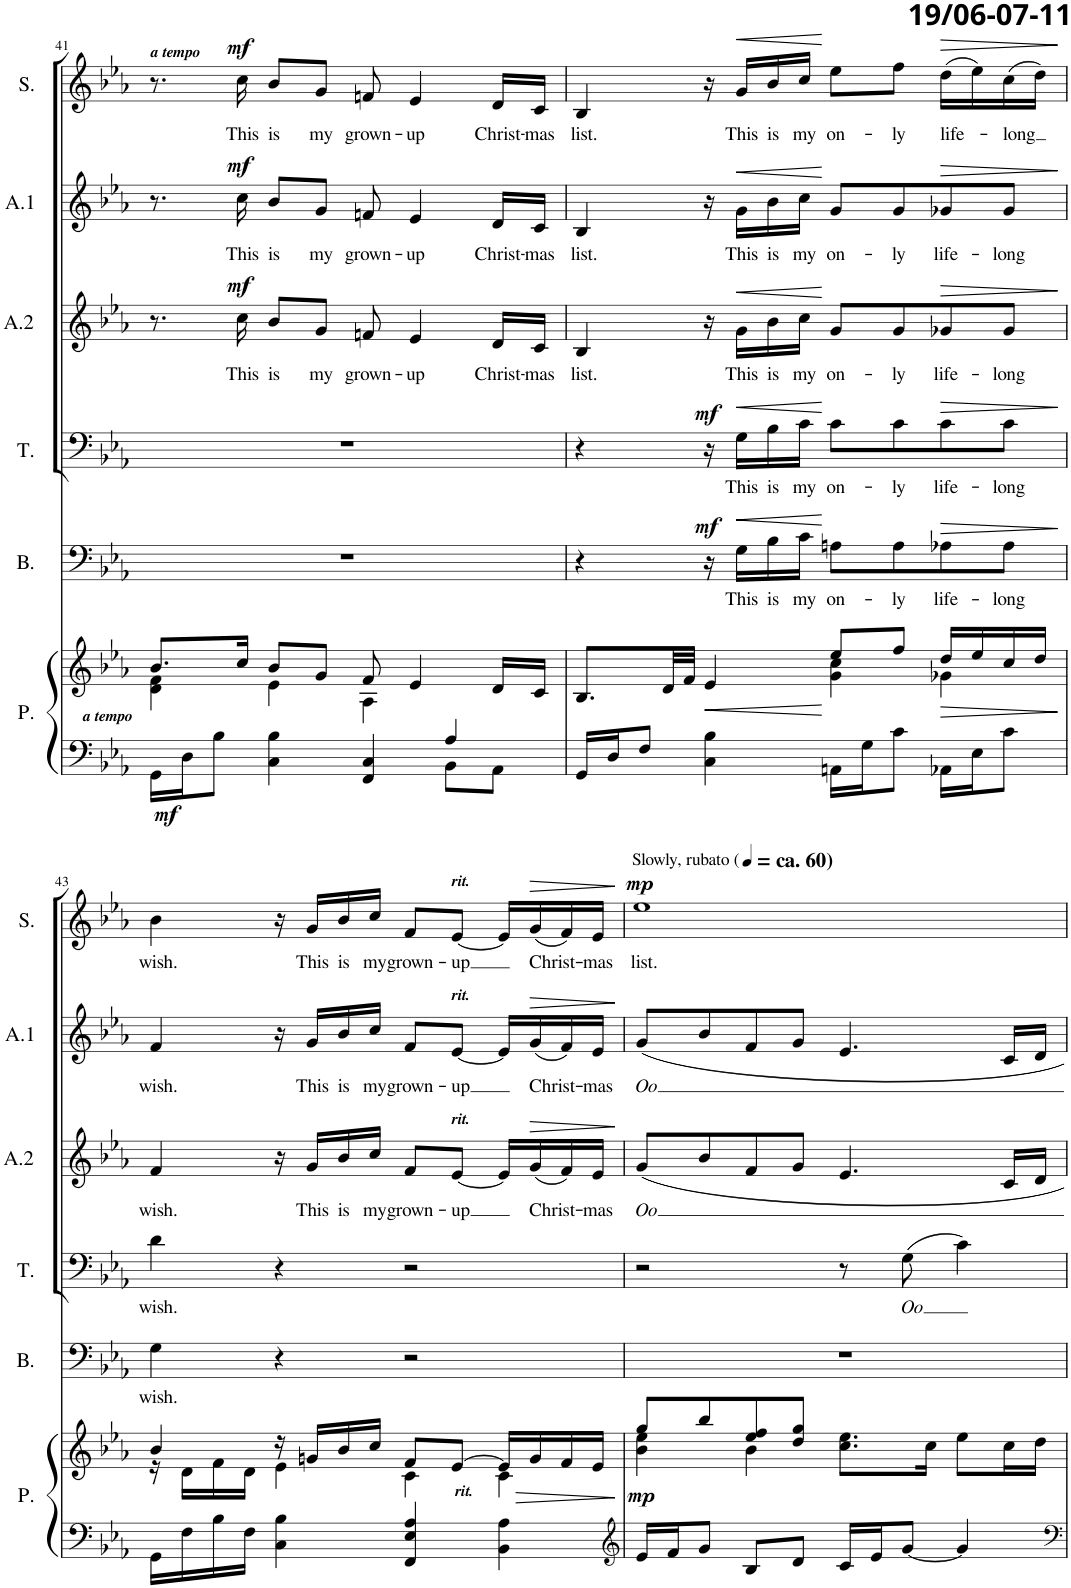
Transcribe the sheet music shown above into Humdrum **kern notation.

**kern	**kern	**dynam	**kern	**text	**dynam	**kern	**text	**dynam	**kern	**text	**dynam	**kern	**text	**dynam	**kern	**text	**dynam
*part6	*part6	*part6	*part5	*part5	*part5	*part4	*part4	*part4	*part3	*part3	*part3	*part2	*part2	*part2	*part1	*part1	*part1
*staff7	*staff6	*staff6/7	*staff5	*staff5	*staff5	*staff4	*staff4	*staff4	*staff3	*staff3	*staff3	*staff2	*staff2	*staff2	*staff1	*staff1	*staff1
*I"Piano	*	*	*I"Bass	*	*	*I"Tenor	*	*	*I"Alto 2	*	*	*I"Alto 1	*	*	*I"Soprano	*	*
*I'P.	*	*	*I'B.	*	*	*I'T.	*	*	*I'A.2	*	*	*I'A.1	*	*	*I'S.	*	*
!!LO:PB:g=z
*clefF4	*clefG2	*	*clefF4	*	*	*clefF4	*	*	*clefG2	*	*	*clefG2	*	*	*clefG2	*	*
*k[b-e-a-]	*k[b-e-a-]	*	*k[b-e-a-]	*	*	*k[b-e-a-]	*	*	*k[b-e-a-]	*	*	*k[b-e-a-]	*	*	*k[b-e-a-]	*	*
*M4/4	*M4/4	*	*M4/4	*	*	*M4/4	*	*	*M4/4	*	*	*M4/4	*	*	*M4/4	*	*
=41	=41	=41	=41	=41	=41	=41	=41	=41	=41	=41	=41	=41	=41	=41	=41	=41	=41
*^	*^	*	*	*	*	*	*	*	*	*	*	*	*	*	*	*	*
!	!	!	!	!	!	!	!	!	!	!	!	!	!	!	!	!	!LO:TX:a:Bi:t=a tempo	!	!
!LO:TX:a:Bi:t=a tempo	!	!	!	!	!	!	!	!	!	!	!	!	!	!	!	!	!	!	!
!	!	!	!	!LO:DY:b=2	!	!	!	!	!	!	!	!	!	!	!	!	!	!	!
16GG\LL	2.ryy	8.b-/L	4d\ 4f\	mf	1r	.	.	1r	.	.	8.r	.	.	8.r	.	.	8.r	.	.
16D\J	.	.	.	.	.	.	.	.	.	.	.	.	.	.	.	.	.	.	.
8B-\J	.	.	.	.	.	.	.	.	.	.	.	.	.	.	.	.	.	.	.
!	!	!	!	!	!	!	!	!	!	!	!	!LO:LY:b	!LO:DY:a	!	!LO:LY:b	!LO:DY:a	!	!LO:LY:b	!LO:DY:a
.	.	16cc/Jk	.	.	.	.	.	.	.	.	16cc\	This	mf	16cc\	This	mf	16cc\	This	mf
!	!	!	!	!	!	!	!	!	!	!	!	!LO:LY:b	!	!	!LO:LY:b	!	!	!LO:LY:b	!
4C\ 4B-\	.	8b-/L	4e-\	.	.	.	.	.	.	.	8b-/L	is	.	8b-/L	is	.	8b-/L	is	.
!	!	!	!	!	!	!	!	!	!	!	!	!LO:LY:b	!	!	!LO:LY:b	!	!	!LO:LY:b	!
.	.	8g/J	.	.	.	.	.	.	.	.	8g/J	my	.	8g/J	my	.	8g/J	my	.
!	!	!	!	!	!	!	!	!	!	!	!	!LO:LY:b	!	!	!LO:LY:b	!	!	!LO:LY:b	!
4FF/ 4C/	.	8f/	4A-\	.	.	.	.	.	.	.	8fn/	grown-	.	8fn/	grown-	.	8fn/	grown-	.
!	!	!	!	!	!	!	!	!	!	!	!	!LO:LY:b	!	!	!LO:LY:b	!	!	!LO:LY:b	!
.	.	4e-/	.	.	.	.	.	.	.	.	4e-/	-up	.	4e-/	-up	.	4e-/	-up	.
4A-/	8BB-\L	.	4ryy	.	.	.	.	.	.	.	.	.	.	.	.	.	.	.	.
!	!	!	!	!	!	!	!	!	!	!	!	!LO:LY:b	!	!	!LO:LY:b	!	!	!LO:LY:b	!
.	8AA-\J	16d/LL	.	.	.	.	.	.	.	.	16d/LL	Christ-	.	16d/LL	Christ-	.	16d/LL	Christ-	.
!	!	!	!	!	!	!	!	!	!	!	!	!LO:LY:b	!	!	!LO:LY:b	!	!	!LO:LY:b	!
.	.	16c/JJ	.	.	.	.	.	.	.	.	16c/JJ	-mas	.	16c/JJ	-mas	.	16c/JJ	-mas	.
*v	*v	*	*	*	*	*	*	*	*	*	*	*	*	*	*	*	*	*	*
=42	=42	=42	=42	=42	=42	=42	=42	=42	=42	=42	=42	=42	=42	=42	=42	=42	=42	=42
!	!	!	!	!	!	!	!	!	!	!	!LO:LY:b	!	!	!LO:LY:b	!	!	!LO:LY:b	!
16GG/LL	8.B-/L	2ryy	.	4r	.	.	4r	.	.	4B-/	list.	.	4B-/	list.	.	4B-/	list.	.
16D/J	.	.	.	.	.	.	.	.	.	.	.	.	.	.	.	.	.	.
8F/J	.	.	.	.	.	.	.	.	.	.	.	.	.	.	.	.	.	.
.	32d/LL	.	.	.	.	.	.	.	.	.	.	.	.	.	.	.	.	.
.	32f/JJJ	.	.	.	.	.	.	.	.	.	.	.	.	.	.	.	.	.
!	!	!	!LO:HP:b	!	!	!LO:DY:a	!	!	!LO:DY:a	!	!	!	!	!	!	!	!	!
4C\ 4B-\	4e-/	.	<	16r	.	mf	16r	.	mf	16r	.	.	16r	.	.	16r	.	.
!	!	!	!	!	!LO:LY:b	!LO:HP:b	!	!LO:LY:b	!LO:HP:b	!	!LO:LY:b	!LO:HP:b	!	!LO:LY:b	!LO:HP:b	!	!LO:LY:b	!LO:HP:b
.	.	.	.	16G\LL	This	<	16G\LL	This	<	16g\LL	This	<	16g\LL	This	<	16g/LL	This	<
!	!	!	!	!	!LO:LY:b	!	!	!LO:LY:b	!	!	!LO:LY:b	!	!	!LO:LY:b	!	!	!LO:LY:b	!
.	.	.	.	16B-\	is	.	16B-\	is	.	16b-\	is	.	16b-\	is	.	16b-/	is	.
!	!	!	!	!	!LO:LY:b	!	!	!LO:LY:b	!	!	!LO:LY:b	!	!	!LO:LY:b	!	!	!LO:LY:b	!
.	.	.	.	16c\JJ	my	.	16c\JJ	my	.	16cc\JJ	my	.	16cc\JJ	my	.	16cc/JJ	my	.
!	!	!	!	!	!LO:LY:b	!	!	!LO:LY:b	!	!	!LO:LY:b	!	!	!LO:LY:b	!	!	!LO:LY:b	!
16AAn\LL	8ee-/L	4g\ 4cc\	.	8An\L	on-	.	8c\L	on-	.	8g/L	on-	.	8g/L	on-	.	8ee-\L	on-	.
16G\J	.	.	.	.	.	.	.	.	.	.	.	.	.	.	.	.	.	.
!	!	!	!	!	!LO:LY:b	!	!	!LO:LY:b	!	!	!LO:LY:b	!	!	!LO:LY:b	!	!	!LO:LY:b	!
8c\J	8ff/J	.	.	8A\	-ly	.	8c\	-ly	.	8g/	-ly	.	8g/	-ly	.	8ff\J	-ly	.
!	!	!	!LO:HP:b	!	!LO:LY:b	!	!	!LO:LY:b	!	!	!LO:LY:b	!LO:HP:b	!	!LO:LY:b	!LO:HP:b	!	!LO:LY:b	!LO:HP:b
16AA-X\LL	16dd/LL	4g-X\	>	8A-X\	life-	.	8c\	life-	.	8g-X/	life-	>	8g-X/	life-	>	(16dd\LL	life-	>
16E-\J	16ee-/	.	.	.	.	.	.	.	.	.	.	.	.	.	.	16ee-\)	.	.
!	!	!	!	!	!LO:LY:b	!	!	!LO:LY:b	!	!	!LO:LY:b	!	!	!LO:LY:b	!	!	!LO:LY:b	!
8c\J	16cc/	.	.	8A-\J	-long	.	8c\J	-long	.	8g-/J	-long	.	8g-/J	-long	.	(16cc\	-long	.
.	16dd/JJ	.	.	.	.	.	.	.	.	.	.	.	.	.	.	16dd\JJ)	.	.
*	*v	*v	*	*	*	*	*	*	*	*	*	*	*	*	*	*	*	*
.	.	[	.	.	[	.	.	[	.	.	[	.	.	[	.	.	[
!!LO:LB:g=z
=43	=43	=43	=43	=43	=43	=43	=43	=43	=43	=43	=43	=43	=43	=43	=43	=43	=43
*	*^	*	*	*	*	*	*	*	*	*	*	*	*	*	*	*	*
!	!	!	!	!	!LO:LY:b	!	!	!LO:LY:b	!	!	!LO:LY:b	!	!	!LO:LY:b	!	!	!LO:LY:b	!
16GG\LL	4b-/	16r	.	4G\	wish.	.	4d\	wish.	.	4f/	wish.	.	4f/	wish.	.	4b-\	wish.	.
16F\	.	16d\LL	.	.	.	.	.	.	.	.	.	.	.	.	.	.	.	.
16B-\	.	16f\	.	.	.	.	.	.	.	.	.	.	.	.	.	.	.	.
16F\JJ	.	16d\JJ	.	.	.	.	.	.	.	.	.	.	.	.	.	.	.	.
4C\ 4B-\	16r	4e-\	.	4r	.	.	4r	.	.	16r	.	.	16r	.	.	16r	.	.
!	!	!	!	!	!	!	!	!	!	!	!LO:LY:b	!	!	!LO:LY:b	!	!	!LO:LY:b	!
.	16gn/LL	.	.	.	.	.	.	.	.	16g/LL	This	.	16g/LL	This	.	16g/LL	This	.
!	!	!	!	!	!	!	!	!	!	!	!LO:LY:b	!	!	!LO:LY:b	!	!	!LO:LY:b	!
.	16b-/	.	.	.	.	.	.	.	.	16b-/	is	.	16b-/	is	.	16b-/	is	.
!	!	!	!	!	!	!	!	!	!	!	!LO:LY:b	!	!	!LO:LY:b	!	!	!LO:LY:b	!
.	16cc/JJ	.	.	.	.	.	.	.	.	16cc/JJ	my	.	16cc/JJ	my	.	16cc/JJ	my	.
!LO:TX:a:Bi:t=rit.	!	!	!	!	!	!	!	!	!	!	!	!	!	!	!	!	!	!
!	!	!	!	!	!	!	!	!	!	!	!LO:LY:b	!	!	!LO:LY:b	!	!	!LO:LY:b	!
4FF/ 4E-/ 4A-/	8f/L	4c\	.	2r	.	.	2r	.	.	8f/L	grown-	.	8f/L	grown-	.	8f/L	grown-	.
!	!	!	!	!	!	!	!	!	!	!	!	!	!	!	!	!LO:TX:a:Bi:t=rit.	!	!
!	!	!	!	!	!	!	!	!	!	!	!	!	!LO:TX:a:Bi:t=rit.	!	!	!	!	!
!	!	!	!	!	!	!	!	!	!	!LO:TX:a:Bi:t=rit.	!	!	!	!	!	!	!	!
!	!	!	!	!	!	!	!	!	!	!	!LO:LY:b	!	!	!LO:LY:b	!	!	!LO:LY:b	!
.	[8e-/J	.	.	.	.	.	.	.	.	[8e-/J	-up	.	[8e-/J	-up	.	[8e-/J	-up	.
4BB-\ 4A-\	16e-/LL]	4c\	.	.	.	.	.	.	.	16e-/LL]	.	.	16e-/LL]	.	.	16e-/LL]	.	.
!	!	!	!	!	!	!	!	!	!	!	!LO:LY:b	!	!	!LO:LY:b	!	!	!LO:LY:b	!
.	16g/	.	.	.	.	.	.	.	.	(16g/	Christ-	.	(16g/	Christ-	.	(16g/	Christ-	.
.	16f/	.	.	.	.	.	.	.	.	16f/)	.	.	16f/)	.	.	16f/)	.	.
!	!	!	!	!	!	!	!	!	!	!	!LO:LY:b	!	!	!LO:LY:b	!	!	!LO:LY:b	!
.	16e-/JJ	.	.	.	.	.	.	.	.	16e-/JJ	-mas	.	16e-/JJ	-mas	.	16e-/JJ	-mas	.
*	*v	*v	*	*	*	*	*	*	*	*	*	*	*	*	*	*	*	*
.	.	]	.	.	.	.	.	.	.	.	]	.	.	]	.	.	]
=44	=44	=44	=44	=44	=44	=44	=44	=44	=44	=44	=44	=44	=44	=44	=44	=44	=44
*clefG2	*	*	*	*	*	*	*	*	*	*	*	*	*	*	*	*	*
*	*^	*	*	*	*	*	*	*	*	*	*	*	*	*	*	*	*
!	!	!	!	!	!	!	!	!	!	!	!	!	!	!	!	!LO:TX:a:B:t=ca. 60)	!	!
!	!	!	!	!	!	!	!	!	!	!	!	!	!	!	!	!LO:TX:a:t=Slowly, rubato (	!	!
!	!	!	!LO:DY:b	!	!	!	!	!	!	!	!LO:LY:b	!	!	!LO:LY:b	!	!	!LO:LY:b	!LO:DY:a
16e-/LL	8gg/L	4b-\ 4ee-\	mp	1r	.	.	2r	.	.	8g/L	Oo	.	8g/L	Oo	.	1ee-	list.	mp
16f/J	.	.	.	.	.	.	.	.	.	.	.	.	.	.	.	.	.	.
8g/J	8bb-/	.	.	.	.	.	.	.	.	8b-/	.	.	8b-/	.	.	.	.	.
8B-/L	8ee-/ 8ff/	4b-\	.	.	.	.	.	.	.	8f/	.	.	8f/	.	.	.	.	.
8d/J	8dd/ 8gg/J	.	.	.	.	.	.	.	.	8g/J	.	.	8g/J	.	.	.	.	.
16c/LL	8.cc\ 8.ee-\L	2ryy	.	.	.	.	8r	.	.	4.e-/	.	.	4.e-/	.	.	.	.	.
16e-/J	.	.	.	.	.	.	.	.	.	.	.	.	.	.	.	.	.	.
!	!	!	!	!	!	!	!	!LO:LY:b	!	!	!	!	!	!	!	!	!	!
[8g/J	.	.	.	.	.	.	(8G\	Oo	.	.	.	.	.	.	.	.	.	.
.	16cc\Jk	.	.	.	.	.	.	.	.	.	.	.	.	.	.	.	.	.
4g/]	8ee-\L	.	.	.	.	.	4c\)	.	.	.	.	.	.	.	.	.	.	.
.	16cc\L	.	.	.	.	.	.	.	.	16c/LL	.	.	16c/LL	.	.	.	.	.
.	16dd\JJ	.	.	.	.	.	.	.	.	16d/JJ	.	.	16d/JJ	.	.	.	.	.
*	*v	*v	*	*	*	*	*	*	*	*	*	*	*	*	*	*	*	*
=	=	=	=	=	=	=	=	=	=	=	=	=	=	=	=	=	=
*-	*-	*-	*-	*-	*-	*-	*-	*-	*-	*-	*-	*-	*-	*-	*-	*-	*-
